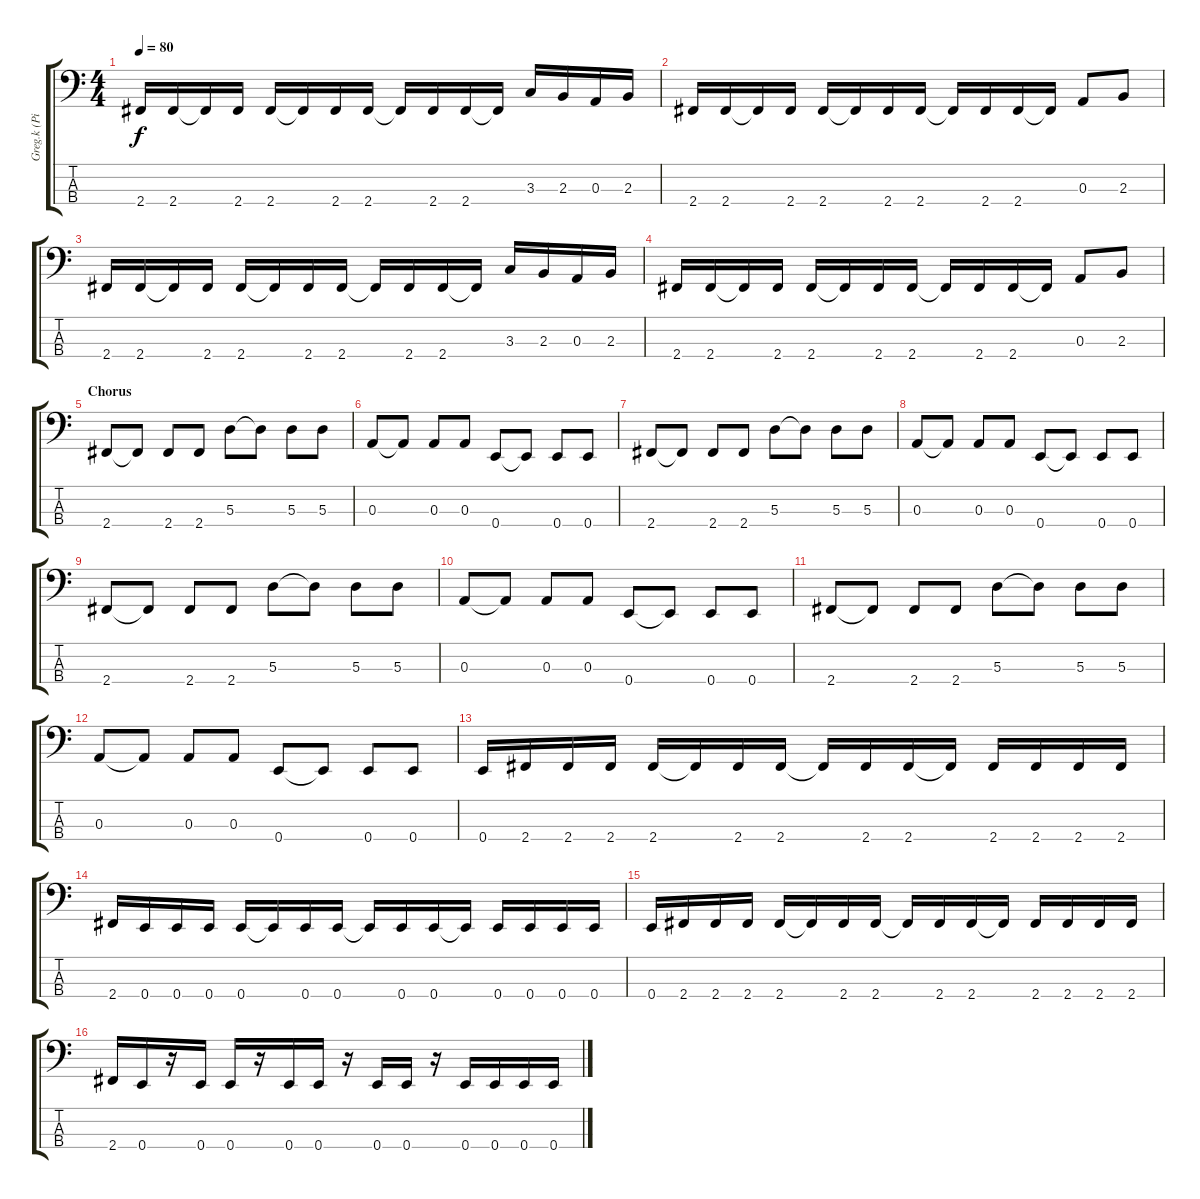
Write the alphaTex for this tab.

\track ("Greg.k (Pick bass)" "Greg.k (Pi") {instrument electricbassfinger}
\staff {score tabs}
\tuning (G2 D2 A1 E1) {hide}
\ts (4 4)
\tempo 80
\clef f4
\ks c
2.4.16{dy f} 2.4.16 2.4{t}.16 2.4.16 2.4.16 2.4{t}.16 2.4.16 2.4.16 2.4{t}.16 2.4.16 2.4.16 2.4{t}.16 3.3.16 2.3.16 0.3.16 2.3.16 |
2.4.16 2.4.16 2.4{t}.16 2.4.16 2.4.16 2.4{t}.16 2.4.16 2.4.16 2.4{t}.16 2.4.16 2.4.16 2.4{t}.16 0.3.8 2.3.8 |
2.4.16 2.4.16 2.4{t}.16 2.4.16 2.4.16 2.4{t}.16 2.4.16 2.4.16 2.4{t}.16 2.4.16 2.4.16 2.4{t}.16 3.3.16 2.3.16 0.3.16 2.3.16 |
2.4.16 2.4.16 2.4{t}.16 2.4.16 2.4.16 2.4{t}.16 2.4.16 2.4.16 2.4{t}.16 2.4.16 2.4.16 2.4{t}.16 0.3.8 2.3.8 |
\section ("" "Chorus")
2.4.8 2.4{t}.8 2.4.8 2.4.8 5.3.8 5.3{t}.8 5.3.8 5.3.8 |
0.3.8 0.3{t}.8 0.3.8 0.3.8 0.4.8 0.4{t}.8 0.4.8 0.4.8 |
2.4.8 2.4{t}.8 2.4.8 2.4.8 5.3.8 5.3{t}.8 5.3.8 5.3.8 |
0.3.8 0.3{t}.8 0.3.8 0.3.8 0.4.8 0.4{t}.8 0.4.8 0.4.8 |
2.4.8 2.4{t}.8 2.4.8 2.4.8 5.3.8 5.3{t}.8 5.3.8 5.3.8 |
0.3.8 0.3{t}.8 0.3.8 0.3.8 0.4.8 0.4{t}.8 0.4.8 0.4.8 |
2.4.8 2.4{t}.8 2.4.8 2.4.8 5.3.8 5.3{t}.8 5.3.8 5.3.8 |
0.3.8 0.3{t}.8 0.3.8 0.3.8 0.4.8 0.4{t}.8 0.4.8 0.4.8 |
0.4.16 2.4.16 2.4.16 2.4.16 2.4.16 2.4{t}.16 2.4.16 2.4.16 2.4{t}.16 2.4.16 2.4.16 2.4{t}.16 2.4.16 2.4.16 2.4.16 2.4.16 |
2.4.16 0.4.16 0.4.16 0.4.16 0.4.16 0.4{t}.16 0.4.16 0.4.16 0.4{t}.16 0.4.16 0.4.16 0.4{t}.16 0.4.16 0.4.16 0.4.16 0.4.16 |
0.4.16 2.4.16 2.4.16 2.4.16 2.4.16 2.4{t}.16 2.4.16 2.4.16 2.4{t}.16 2.4.16 2.4.16 2.4{t}.16 2.4.16 2.4.16 2.4.16 2.4.16 |
2.4.16 0.4.16 r.16 0.4.16 0.4.16 r.16 0.4.16 0.4.16 r.16 0.4.16 0.4.16 r.16 0.4.16 0.4.16 0.4.16 0.4.16
